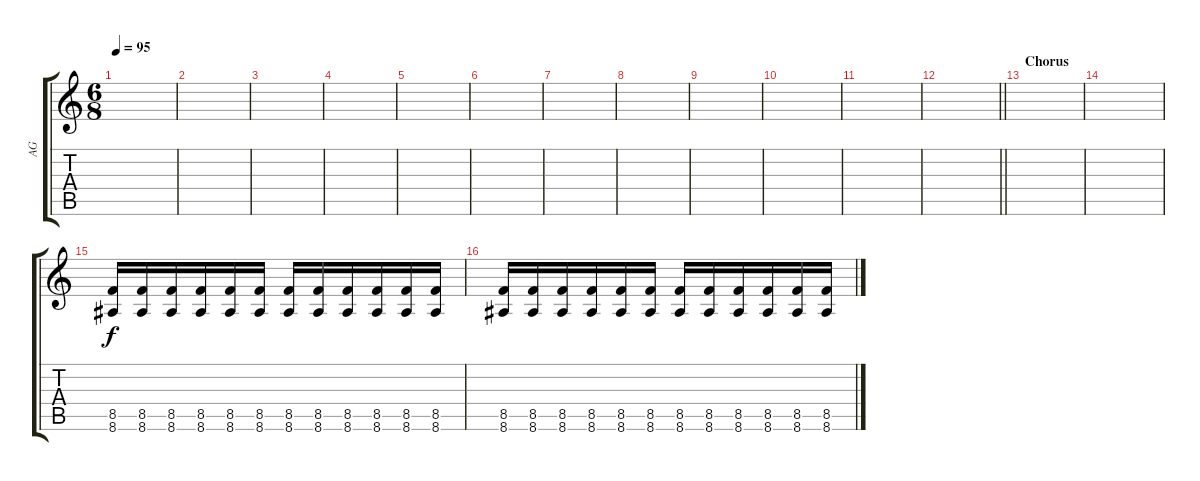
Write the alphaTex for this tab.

\track ("AG" "AG") {instrument distortionguitar}
\staff {score tabs}
\tuning (E4 B3 G3 D3 A2 D2) {hide}
\ts (6 8)
\tempo 95
\clef g2
\ks c
|
|
|
|
|
|
|
|
|
|
|
\barLineRight lightlight
|
\section ("" "Chorus")
|
|
(8.5 8.6).16 (8.5 8.6).16 (8.5 8.6).16 (8.5 8.6).16 (8.5 8.6).16 (8.5 8.6).16 (8.5 8.6).16 (8.5 8.6).16 (8.5 8.6).16 (8.5 8.6).16 (8.5 8.6).16 (8.5 8.6).16 |
(8.5 8.6).16 (8.5 8.6).16 (8.5 8.6).16 (8.5 8.6).16 (8.5 8.6).16 (8.5 8.6).16 (8.5 8.6).16 (8.5 8.6).16 (8.5 8.6).16 (8.5 8.6).16 (8.5 8.6).16 (8.5 8.6).16
